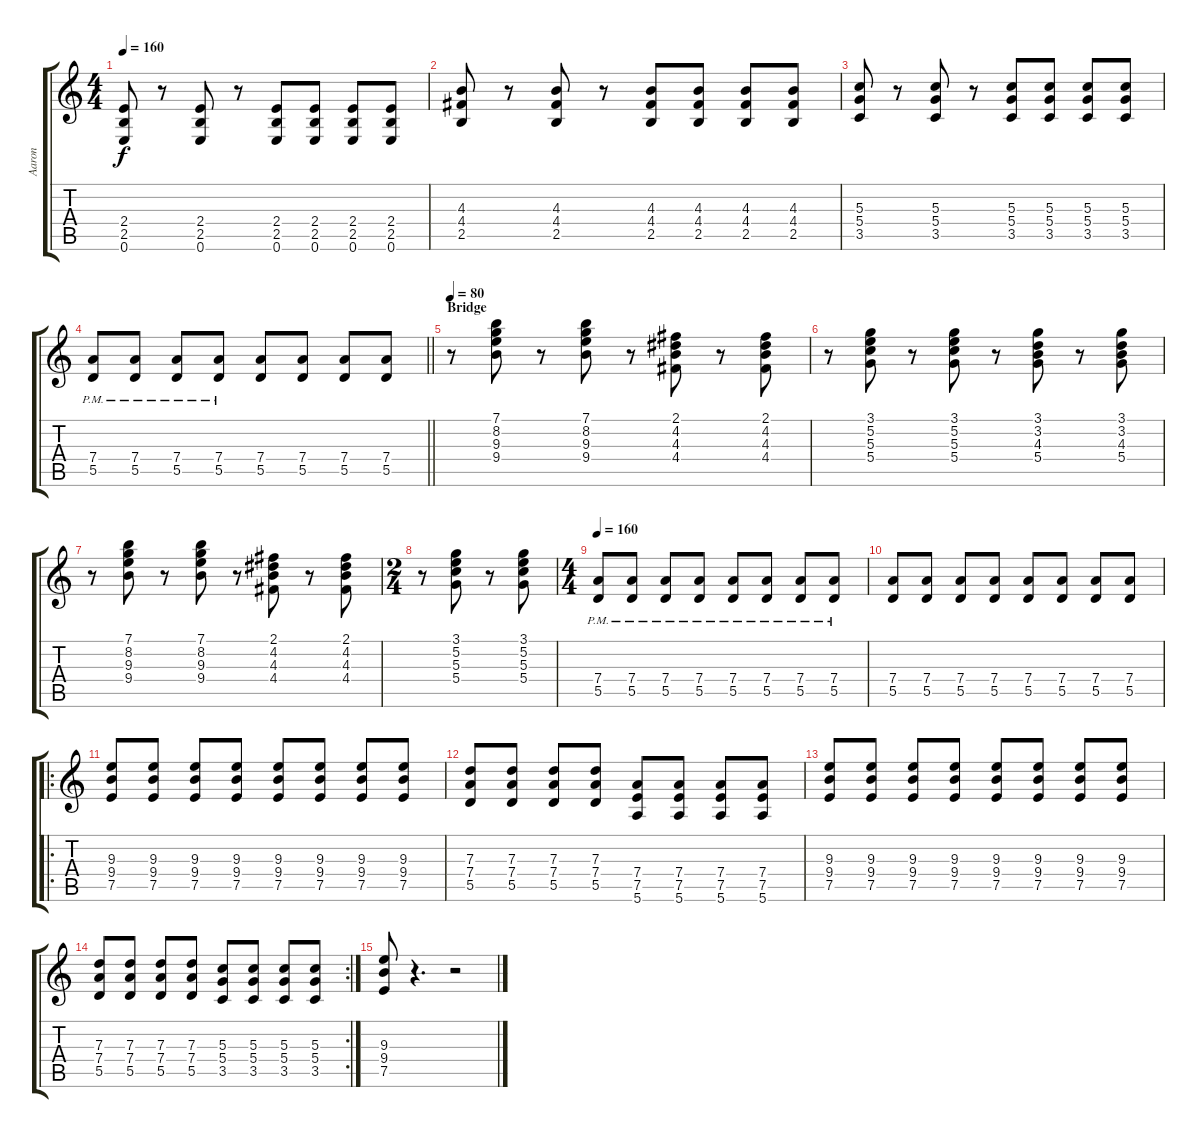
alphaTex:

\track ("Aaron" "Aaron") {instrument distortionguitar}
\staff {score tabs}
\tuning (E4 B3 G3 D3 A2 E2) {hide}
\ts (4 4)
\tempo 160
\clef g2
\ks c
(2.4 2.5 0.6).8{dy f} r.8 (2.4 2.5 0.6).8 r.8 (2.4 2.5 0.6).8 (2.4 2.5 0.6).8 (2.4 2.5 0.6).8 (2.4 2.5 0.6).8 |
(4.3 4.4 2.5).8 r.8 (4.3 4.4 2.5).8 r.8 (4.3 4.4 2.5).8 (4.3 4.4 2.5).8 (4.3 4.4 2.5).8 (4.3 4.4 2.5).8 |
(5.3 5.4 3.5).8 r.8 (5.3 5.4 3.5).8 r.8 (5.3 5.4 3.5).8 (5.3 5.4 3.5).8 (5.3 5.4 3.5).8 (5.3 5.4 3.5).8 |
\barLineRight lightlight
(7.4{pm} 5.5{pm}).8 (7.4{pm} 5.5{pm}).8 (7.4{pm} 5.5{pm}).8 (7.4{pm} 5.5{pm}).8 (7.4 5.5).8 (7.4 5.5).8 (7.4 5.5).8 (7.4 5.5).8 |
\section ("" "Bridge")
\tempo 80
r.8{instrument electricguitarclean} (7.1 8.2 9.3 9.4).8 r.8 (7.1 8.2 9.3 9.4).8 r.8 (2.1 4.2 4.3 4.4).8 r.8 (2.1 4.2 4.3 4.4).8 |
r.8 (3.1 5.2 5.3 5.4).8 r.8 (3.1 5.2 5.3 5.4).8 r.8 (3.1 3.2 4.3 5.4).8 r.8 (3.1 3.2 4.3 5.4).8 |
r.8{instrument electricguitarclean} (7.1 8.2 9.3 9.4).8 r.8 (7.1 8.2 9.3 9.4).8 r.8 (2.1 4.2 4.3 4.4).8 r.8 (2.1 4.2 4.3 4.4).8 |
\ts (2 4)
r.8 (3.1 5.2 5.3 5.4).8 r.8 (3.1 5.2 5.3 5.4).8 |
\ts (4 4)
\tempo 160
(7.4{pm} 5.5{pm}).8{instrument distortionguitar} (7.4{pm} 5.5{pm}).8 (7.4{pm} 5.5{pm}).8 (7.4{pm} 5.5{pm}).8 (7.4{pm} 5.5{pm}).8 (7.4{pm} 5.5{pm}).8 (7.4{pm} 5.5{pm}).8 (7.4{pm} 5.5{pm}).8 |
(7.4 5.5).8 (7.4 5.5).8 (7.4 5.5).8 (7.4 5.5).8 (7.4 5.5).8 (7.4 5.5).8 (7.4 5.5).8 (7.4 5.5).8 |
\ro
(9.3 9.4 7.5).8 (9.3 9.4 7.5).8 (9.3 9.4 7.5).8 (9.3 9.4 7.5).8 (9.3 9.4 7.5).8 (9.3 9.4 7.5).8 (9.3 9.4 7.5).8 (9.3 9.4 7.5).8 |
(7.3 7.4 5.5).8 (7.3 7.4 5.5).8 (7.3 7.4 5.5).8 (7.3 7.4 5.5).8 (7.4 7.5 5.6).8 (7.4 7.5 5.6).8 (7.4 7.5 5.6).8 (7.4 7.5 5.6).8 |
(9.3 9.4 7.5).8 (9.3 9.4 7.5).8 (9.3 9.4 7.5).8 (9.3 9.4 7.5).8 (9.3 9.4 7.5).8 (9.3 9.4 7.5).8 (9.3 9.4 7.5).8 (9.3 9.4 7.5).8 |
\rc 2
(7.3 7.4 5.5).8 (7.3 7.4 5.5).8 (7.3 7.4 5.5).8 (7.3 7.4 5.5).8 (5.3 5.4 3.5).8 (5.3 5.4 3.5).8 (5.3 5.4 3.5).8 (5.3 5.4 3.5).8 |
(9.3 9.4 7.5).8 r.4{d} r.2
